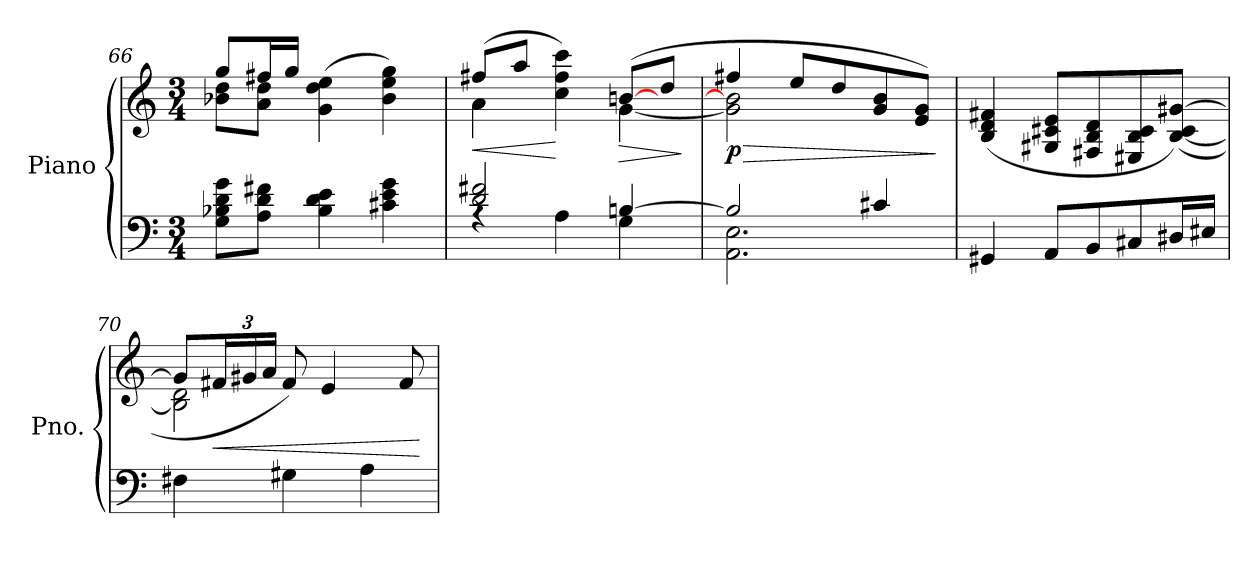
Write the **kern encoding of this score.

**kern	**kern	**dynam
*part1	*part1	*part1
*staff2	*staff1	*staff1/2
*I"Piano	*	*
*I'Pno.	*	*
*clefF4	*clefG2	*
*k[]	*k[]	*
*M3/4	*M3/4	*
=66	=66	=66
*	*^	*
8G\ 8B-X\ 8d\ 8g\L	8gg/L	8b-X\ 8dd\L	.
8A\ 8d\ 8f#X\J	16ff#X/L	8a\ 8dd\J	.
.	16gg/JJ	.	.
4B-\ 4d\ 4e\	(>4g\ 4dd\ 4ee\	2ryy	.
4c#X\ 4e\ 4g\	4b-\ 4ee\ 4gg\)	.	.
=67	=67	=67	=67
*^	*	*	*
!	!	!	!	!LO:HP:b
2d/ 2f#X/	4rA	(>8ff#X/L	4a\	<
.	.	8aa/J	.	.
.	4A\	4cc\ 4ff#\ 4ccc\)	4ryy	[
!	!	!	!	!LO:HP:b
[4Bn/	4G\	(>[8bn/L	[4g\	>
.	.	8dd/J	.	.
*v	*v	*	*	*
*	*v	*v	*
.	.	]
=68	=68	=68
*^	*	*
!	!	!	!LO:HP:b
*	*	*^	*
!	!	!	!	!LO:DY:n=1:b
2B/]	2.AA\ 2.E\	4ff#X/	2g\] 2b\]	> p
.	.	8ee/L	.	.
.	.	8dd/	.	.
4c#X/	.	8g/ 8b/	4ryy	.
.	.	8e/ 8g/J)	.	.
*v	*v	*	*	*
*	*v	*v	*
.	.	]
!!LO:PB:g=z
=69	=69	=69
4GG#X/	(>4B/ 4d/ 4f#X/	.
8AA/L	8G#X/ 8c#X/ 8e/L	.
8BB/	8F#X/ 8B/ 8d/	.
8C#X/	8E#X/ 8B/ 8c#/	.
16D#X/L	(<[8B/ 8c#/ [8g#X/J)	.
16E#X/JJ	.	.
=70	=70	=70
*	*^	*
4F#X\	(>8g#/L]	2B\] 2d\)	.
*	*Xbrackettup	*	*
!	!	!	!LO:HP:b
.	24f#X/L	.	<
.	24g#X/	.	.
.	24a/JJ	.	.
4G#X\	8f#/)	.	.
.	4e/	.	.
4A\	.	4ryy	.
.	8f#/	.	.
*	*v	*v	*
.	.	[
=	=	=
*-	*-	*-
